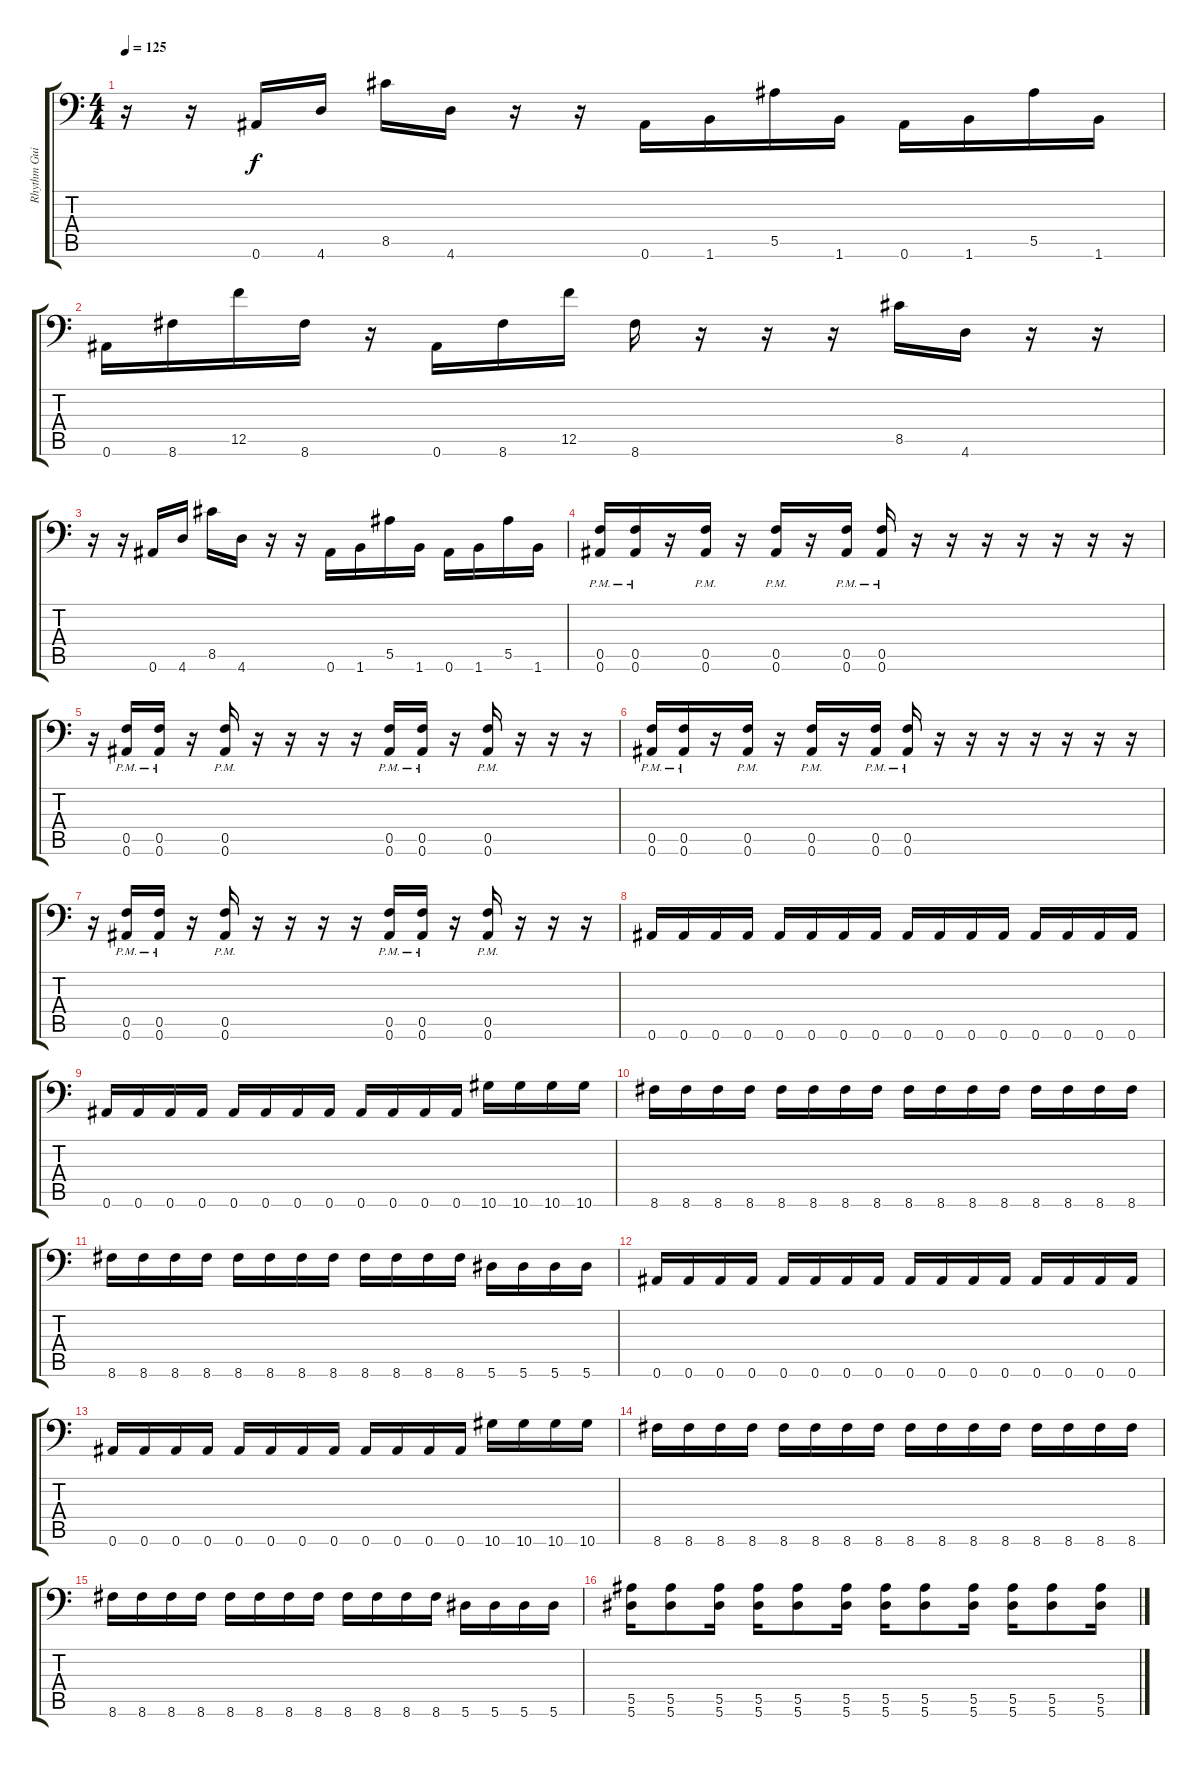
\track ("Rhythm Guitar 2" "Rhythm Gui") {instrument distortionguitar}
\staff {score tabs}
\tuning (C4 G3 Eb3 Bb2 F2 Bb1) {hide}
\ts (4 4)
\tempo 125
\clef f4
\ks c
r.16{dy f} r.16 0.6.16 4.6.16 8.5.16 4.6.16 r.16 r.16 0.6.16 1.6.16 5.5.16 1.6.16 0.6.16 1.6.16 5.5.16 1.6.16 |
0.6.16 8.6.16 12.5.16 8.6.16 r.16 0.6.16 8.6.16 12.5.16 8.6.16 r.16 r.16 r.16 8.5.16 4.6.16 r.16 r.16 |
r.16 r.16 0.6.16 4.6.16 8.5.16 4.6.16 r.16 r.16 0.6.16 1.6.16 5.5.16 1.6.16 0.6.16 1.6.16 5.5.16 1.6.16 |
(0.5{pm} 0.6{pm}).16 (0.5{pm} 0.6{pm}).16 r.16 (0.5{pm} 0.6{pm}).16 r.16 (0.5{pm} 0.6{pm}).16 r.16 (0.5{pm} 0.6{pm}).16 (0.5{pm} 0.6{pm}).16 r.16 r.16 r.16 r.16 r.16 r.16 r.16 |
r.16 (0.5{pm} 0.6{pm}).16 (0.5{pm} 0.6{pm}).16 r.16 (0.5{pm} 0.6{pm}).16 r.16 r.16 r.16 r.16 (0.5{pm} 0.6{pm}).16 (0.5{pm} 0.6{pm}).16 r.16 (0.5{pm} 0.6{pm}).16 r.16 r.16 r.16 |
(0.5{pm} 0.6{pm}).16 (0.5{pm} 0.6{pm}).16 r.16 (0.5{pm} 0.6{pm}).16 r.16 (0.5{pm} 0.6{pm}).16 r.16 (0.5{pm} 0.6{pm}).16 (0.5{pm} 0.6{pm}).16 r.16 r.16 r.16 r.16 r.16 r.16 r.16 |
r.16 (0.5{pm} 0.6{pm}).16 (0.5{pm} 0.6{pm}).16 r.16 (0.5{pm} 0.6{pm}).16 r.16 r.16 r.16 r.16 (0.5{pm} 0.6{pm}).16 (0.5{pm} 0.6{pm}).16 r.16 (0.5{pm} 0.6{pm}).16 r.16 r.16 r.16 |
0.6.16 0.6.16 0.6.16 0.6.16 0.6.16 0.6.16 0.6.16 0.6.16 0.6.16 0.6.16 0.6.16 0.6.16 0.6.16 0.6.16 0.6.16 0.6.16 |
0.6.16 0.6.16 0.6.16 0.6.16 0.6.16 0.6.16 0.6.16 0.6.16 0.6.16 0.6.16 0.6.16 0.6.16 10.6.16 10.6.16 10.6.16 10.6.16 |
8.6.16 8.6.16 8.6.16 8.6.16 8.6.16 8.6.16 8.6.16 8.6.16 8.6.16 8.6.16 8.6.16 8.6.16 8.6.16 8.6.16 8.6.16 8.6.16 |
8.6.16 8.6.16 8.6.16 8.6.16 8.6.16 8.6.16 8.6.16 8.6.16 8.6.16 8.6.16 8.6.16 8.6.16 5.6.16 5.6.16 5.6.16 5.6.16 |
0.6.16 0.6.16 0.6.16 0.6.16 0.6.16 0.6.16 0.6.16 0.6.16 0.6.16 0.6.16 0.6.16 0.6.16 0.6.16 0.6.16 0.6.16 0.6.16 |
0.6.16 0.6.16 0.6.16 0.6.16 0.6.16 0.6.16 0.6.16 0.6.16 0.6.16 0.6.16 0.6.16 0.6.16 10.6.16 10.6.16 10.6.16 10.6.16 |
8.6.16 8.6.16 8.6.16 8.6.16 8.6.16 8.6.16 8.6.16 8.6.16 8.6.16 8.6.16 8.6.16 8.6.16 8.6.16 8.6.16 8.6.16 8.6.16 |
8.6.16 8.6.16 8.6.16 8.6.16 8.6.16 8.6.16 8.6.16 8.6.16 8.6.16 8.6.16 8.6.16 8.6.16 5.6.16 5.6.16 5.6.16 5.6.16 |
(5.5 5.6).16 (5.5 5.6).8 (5.5 5.6).16 (5.5 5.6).16 (5.5 5.6).8 (5.5 5.6).16 (5.5 5.6).16 (5.5 5.6).8 (5.5 5.6).16 (5.5 5.6).16 (5.5 5.6).8 (5.5 5.6).16
